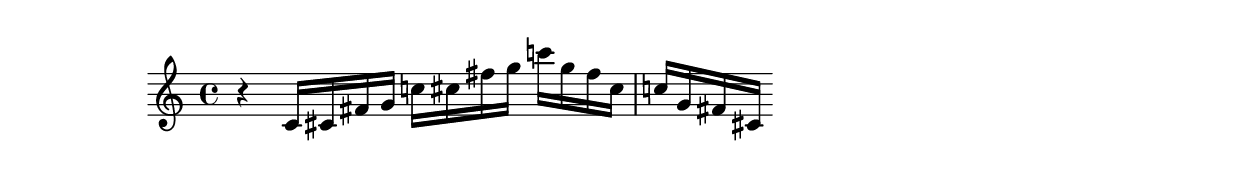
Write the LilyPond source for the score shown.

% Idea 1
\accidentalStyle forget
\new PianoStaff <<
  \new Staff = "right" {
  \clef treble
              r4
  \relative c'{c16[ cis fis g] 
               c![ cis fis g] 
               c![ g fis cis] 
               c![ g fis cis]}
  }
>>